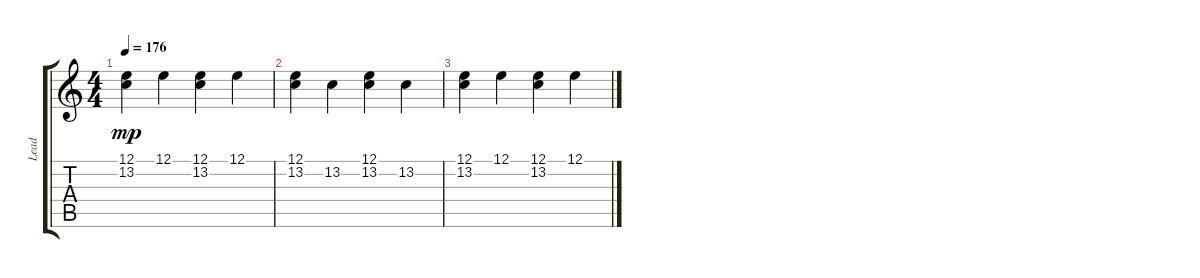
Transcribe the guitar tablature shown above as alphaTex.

\track ("Lead" "Lead") {instrument lead3calliope}
\staff {score tabs}
\tuning (E4 B3 G3 D3 A2 E2) {hide}
\ts (4 4)
\tempo 176
\clef g2
\ks c
(12.1 13.2).4{dy mp} 12.1.4 (12.1 13.2).4 12.1.4 |
(12.1 13.2).4 13.2.4 (12.1 13.2).4 13.2.4 |
(12.1 13.2).4 12.1.4 (12.1 13.2).4 12.1.4
